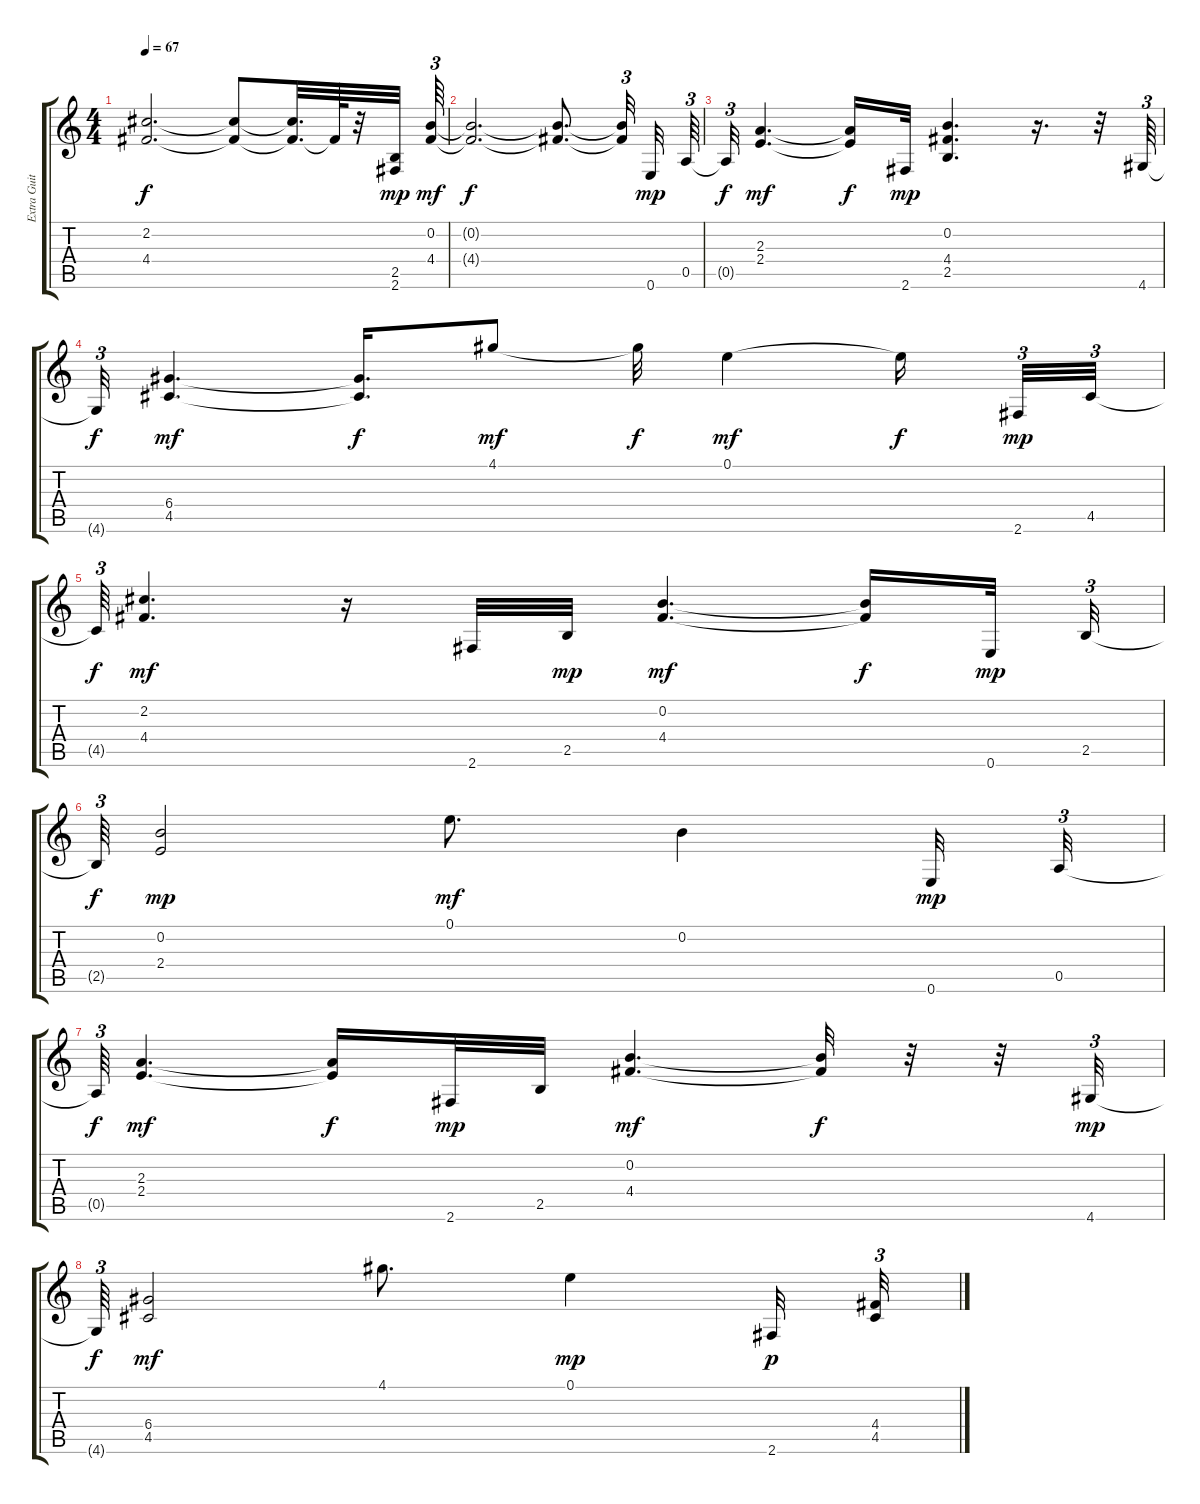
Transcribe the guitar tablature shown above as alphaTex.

\track ("Extra Guitar" "Extra Guit") {instrument distortionguitar}
\staff {score tabs}
\tuning (E4 B3 G3 D3 A2 E2) {hide}
\ts (4 4)
\tempo 67
\clef g2
\ks c
(2.2{t} 4.4{t}).2{d dy f} (2.2{t} 4.4{t}).8 (2.2{t} 4.4{t}).32{d} 4.4{t}.64 r.32 (2.5 2.6).32{dy mp} (0.2 4.4).64{tu (3 2) dy mf} |
(0.2{t} 4.4{t}).2{d dy f} (0.2{t} 4.4{t}).8{d} (0.2{t} 4.4{t}).32{tu (3 2) beam splitsecondary} 0.6.32{dy mp} 0.5.64{tu (3 2)} |
0.5{t}.32{tu (3 2) dy f} (2.3 2.4).4{d dy mf} (2.3{t} 2.4{t}).16{dy f} 2.6.32{dy mp} (0.2 4.4 2.5).4{d} r.16{d} r.32 4.6.64{tu (3 2)} |
4.6{t}.32{tu (3 2) dy f} (6.4 4.5).4{d dy mf} (6.4{t} 4.5{t}).16{d dy f} 4.1.8{dy mf} 4.1{t}.32{dy f} 0.1.4{dy mf} 0.1{t}.16{dy f beam splitsecondary} 2.6.32{tu (3 2) dy mp} 4.5.32{tu (3 2)} |
4.5{t}.64{tu (3 2) dy f} (2.2 4.4).4{d dy mf} r.16 2.6.32 2.5.32{dy mp} (0.2 4.4).4{d dy mf} (0.2{t} 4.4{t}).16{dy f} 0.6.32{dy mp} 2.5.32{tu (3 2)} |
2.5{t}.64{tu (3 2) dy f} (0.2 2.4).2{dy mp} 0.1.8{d dy mf} 0.2.4 0.6.32{dy mp} 0.5.32{tu (3 2)} |
0.5{t}.64{tu (3 2) dy f} (2.3 2.4).4{d dy mf} (2.3{t} 2.4{t}).16{dy f} 2.6.32{dy mp} 2.5.32 (0.2 4.4).4{d dy mf} (0.2{t} 4.4{t}).32{dy f} r.32 r.32 4.6.32{tu (3 2) dy mp} |
4.6{t}.64{tu (3 2) dy f} (6.4 4.5).2{dy mf} 4.1.8{d} 0.1.4{dy mp} 2.6.32{dy p} (4.4 4.5).32{tu (3 2)}
